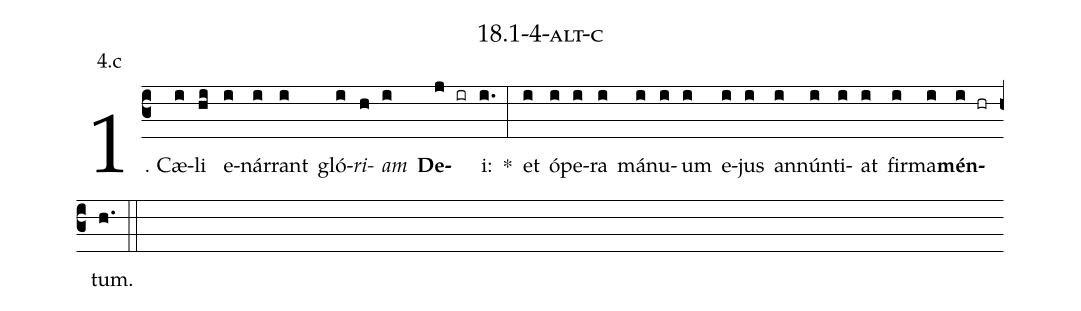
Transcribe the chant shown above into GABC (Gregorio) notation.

name: 18.1-4-alt-c;
annotation: 4.c;
%%
(c3)1. Cæ(i)li(hi) e(i)nár(i)rant(i) gló(i)<i>ri</i>(h)<i>am</i>(i) <b>De</b>(j ir)i:(i.) *(:) et(i) ó(i)pe(i)ra(i) má(i)nu(i)um(i) e(i)jus(i) an(i)nún(i)ti(i)at(i) fir(i)ma(i)<b>mén</b>(i hr)tum.(h.) (::)


%E(i) u(i) o(i) u(i) a(i) e.(h.) (::)
